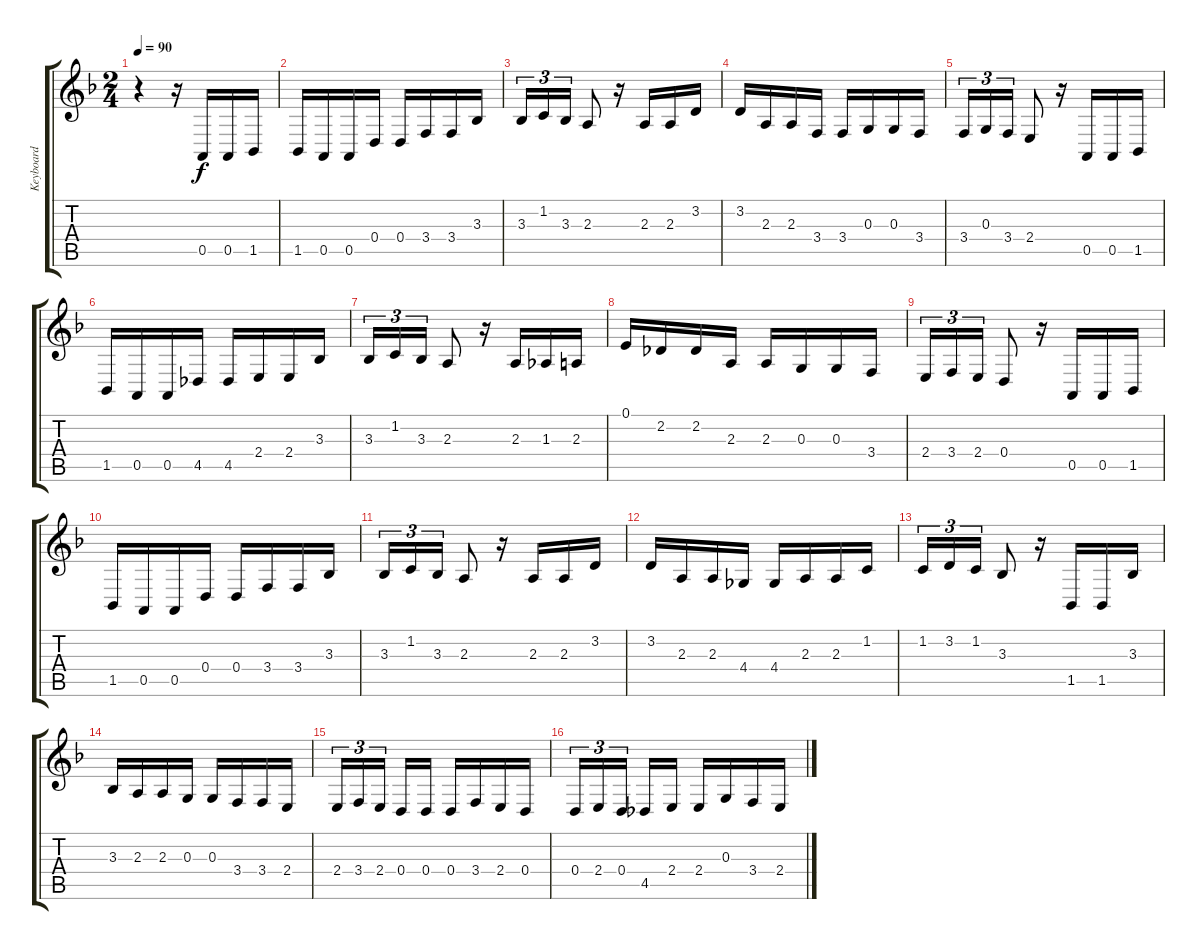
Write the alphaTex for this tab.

\track ("Keyboard" "Keyboard") {instrument acousticgrandpiano}
\staff {score tabs}
\tuning (E4 B3 G3 D3 A2 E2) {hide}
\ts (2 4)
\tempo 90
\clef g2
\ks f
r.4{dy f instrument acousticgrandpiano} r.16 0.5.16 0.5.16 1.5.16 |
1.5.16 0.5.16 0.5.16 0.4.16 0.4.16 3.4.16 3.4.16 3.3.16 |
3.3.16{tu (3 2)} 1.2.16{tu (3 2)} 3.3.16{tu (3 2)} 2.3.8 r.16 2.3.16 2.3.16 3.2.16 |
3.2.16 2.3.16 2.3.16 3.4.16 3.4.16 0.3.16 0.3.16 3.4.16 |
3.4.16{tu (3 2)} 0.3.16{tu (3 2)} 3.4.16{tu (3 2)} 2.4.8 r.16 0.5.16 0.5.16 1.5.16 |
1.5.16 0.5.16 0.5.16 4.5.16 4.5.16 2.4.16 2.4.16 3.3.16 |
3.3.16{tu (3 2)} 1.2.16{tu (3 2)} 3.3.16{tu (3 2)} 2.3.8 r.16 2.3.16 1.3.16 2.3.16 |
0.1.16 2.2.16 2.2.16 2.3.16 2.3.16 0.3.16 0.3.16 3.4.16 |
2.4.16{tu (3 2)} 3.4.16{tu (3 2)} 2.4.16{tu (3 2)} 0.4.8 r.16 0.5.16 0.5.16 1.5.16 |
1.5.16 0.5.16 0.5.16 0.4.16 0.4.16 3.4.16 3.4.16 3.3.16 |
3.3.16{tu (3 2)} 1.2.16{tu (3 2)} 3.3.16{tu (3 2)} 2.3.8 r.16 2.3.16 2.3.16 3.2.16 |
3.2.16 2.3.16 2.3.16 4.4.16 4.4.16 2.3.16 2.3.16 1.2.16 |
1.2.16{tu (3 2)} 3.2.16{tu (3 2)} 1.2.16{tu (3 2)} 3.3.8 r.16 1.5.16 1.5.16 3.3.16 |
3.3.16 2.3.16 2.3.16 0.3.16 0.3.16 3.4.16 3.4.16 2.4.16 |
2.4.16{tu (3 2)} 3.4.16{tu (3 2)} 2.4.16{tu (3 2)} 0.4.16 0.4.16 0.4.16 3.4.16 2.4.16 0.4.16 |
0.4.16{tu (3 2)} 2.4.16{tu (3 2)} 0.4.16{tu (3 2)} 4.5.16 2.4.16 2.4.16 0.3.16 3.4.16 2.4.16
